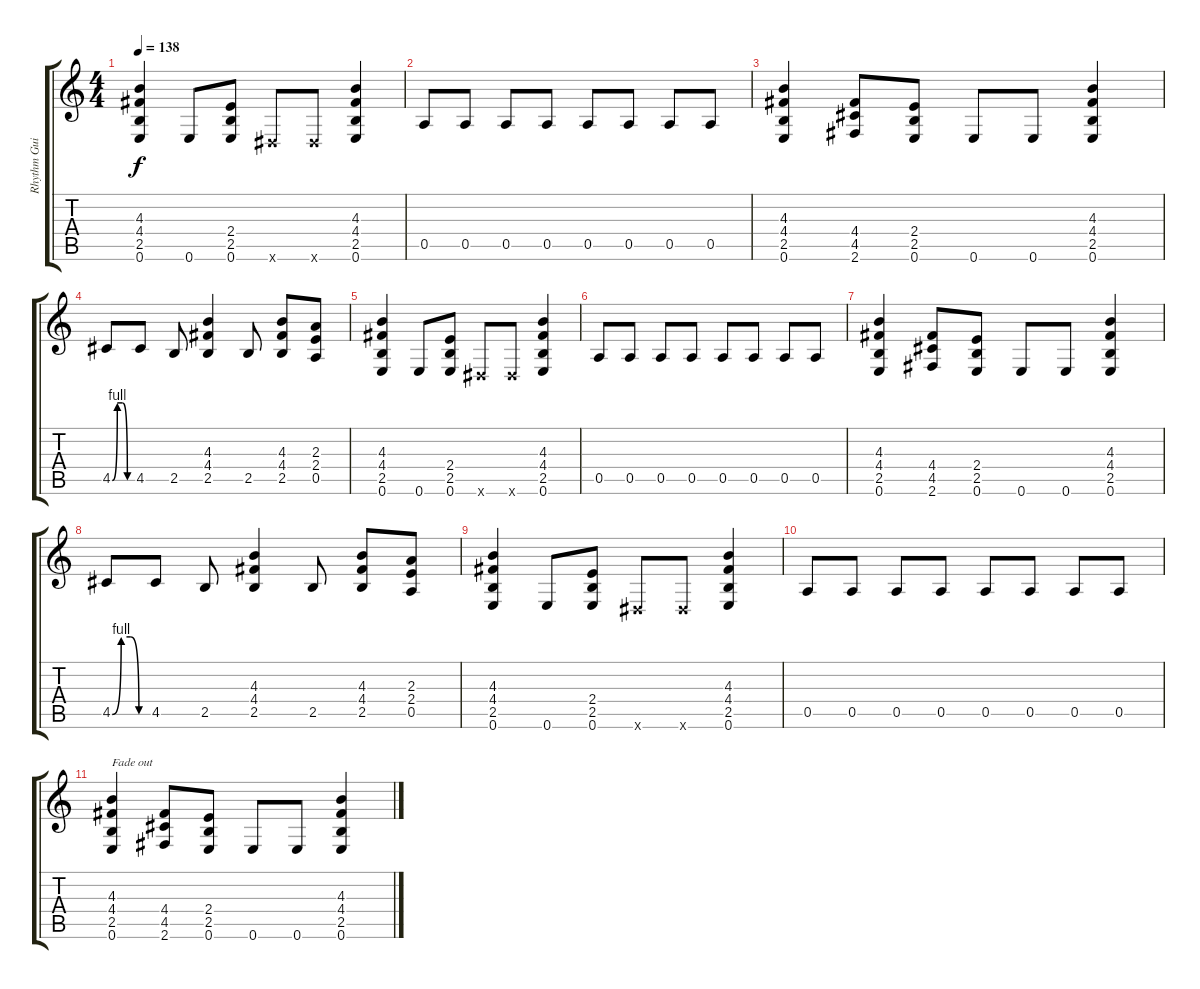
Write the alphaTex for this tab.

\track ("Rhythm Guitar II" "Rhythm Gui") {instrument distortionguitar}
\staff {score tabs}
\tuning (E4 B3 G3 D3 A2 E2) {hide}
\ts (4 4)
\tempo 138
\clef g2
\ks c
(4.3 4.4 2.5 0.6).4{dy f} 0.6.8 (2.4 2.5 0.6).8 -1.6{x}.8 -1.6{x}.8 (4.3 4.4 2.5 0.6).4 |
0.5.8 0.5.8 0.5.8 0.5.8 0.5.8 0.5.8 0.5.8 0.5.8 |
(4.3 4.4 2.5 0.6).4 (4.4 4.5 2.6).8 (2.4 2.5 0.6).8 0.6.8 0.6.8 (4.3 4.4 2.5 0.6).4 |
4.5{be (custom 0 0 15 4 30 4 45 0 60 0)}.8 4.5.8 2.5.8 (4.3 4.4 2.5).4 2.5.8 (4.3 4.4 2.5).8 (2.3 2.4 0.5).8 |
(4.3 4.4 2.5 0.6).4 0.6.8 (2.4 2.5 0.6).8 -1.6{x}.8 -1.6{x}.8 (4.3 4.4 2.5 0.6).4 |
0.5.8 0.5.8 0.5.8 0.5.8 0.5.8 0.5.8 0.5.8 0.5.8 |
(4.3 4.4 2.5 0.6).4 (4.4 4.5 2.6).8 (2.4 2.5 0.6).8 0.6.8 0.6.8 (4.3 4.4 2.5 0.6).4 |
4.5{be (custom 0 0 15 4 30 4 45 0 60 0)}.8 4.5.8 2.5.8 (4.3 4.4 2.5).4 2.5.8 (4.3 4.4 2.5).8 (2.3 2.4 0.5).8 |
(4.3 4.4 2.5 0.6).4 0.6.8 (2.4 2.5 0.6).8 -1.6{x}.8 -1.6{x}.8 (4.3 4.4 2.5 0.6).4 |
0.5.8 0.5.8 0.5.8 0.5.8 0.5.8 0.5.8 0.5.8 0.5.8 |
(4.3 4.4 2.5 0.6).4{txt "Fade out"} (4.4 4.5 2.6).8 (2.4 2.5 0.6).8 0.6.8 0.6.8 (4.3 4.4 2.5 0.6).4
